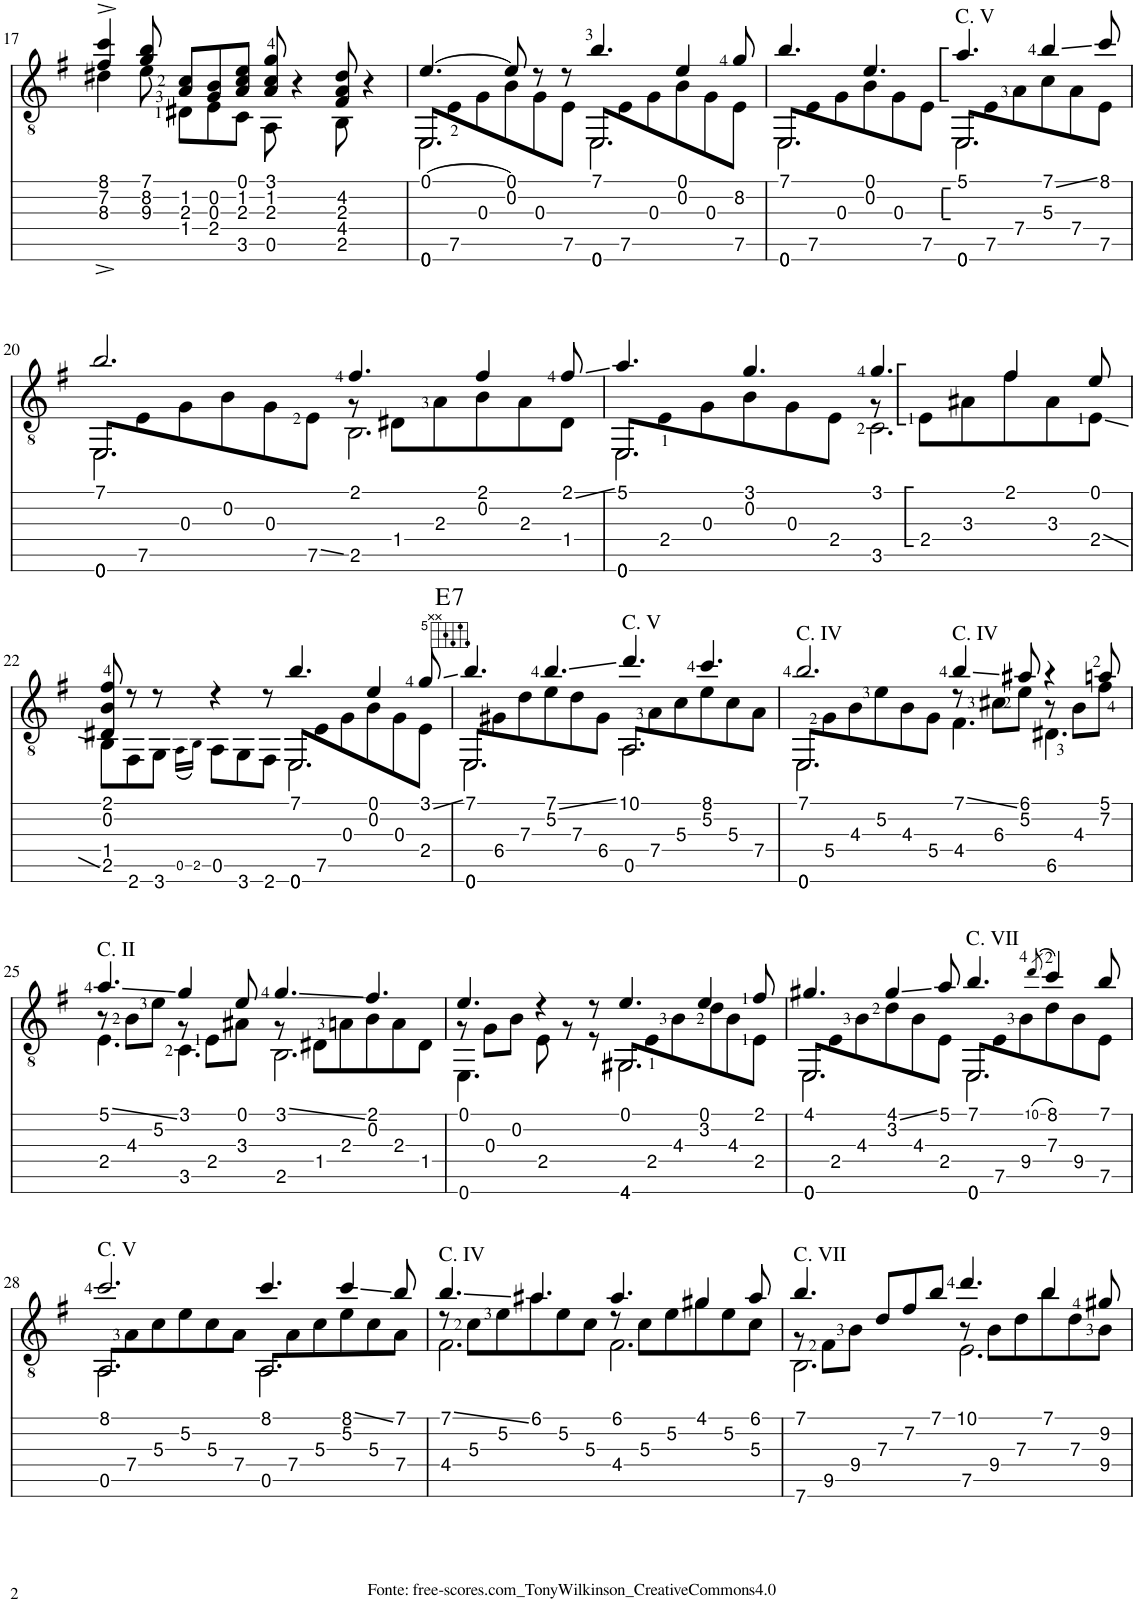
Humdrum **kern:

**kern	**kern	**harte
*part1	*part1	*part1
*staff2	*staff1	*
*I"Guitar	*	*
*I'Guit.	*	*
!!LO:PB:g=z
*	*clefGv2	*
*k[f#]	*k[f#]	*
*M12/8	*M12/8	*
=17	=17	=17
*^	*^	*
4f#^ 4cc^	4d#X	4f#/^ 4cc/^	4d#X\	.
8g 8b	8eL	8g/ 8b/	8e\	.
8A\ 8c\L	8D#XJ	8A/ 8c/L	8D#X\L	.
8G\ 8B\	8EL	8G/ 8B/	8E\	.
8A\ 8c\ 8e\J	8C	8A/ 8c/ 8e/J	8C\J	.
8A 8c 8g	8AAJ	8A/ 8c/ 8g/	8AA\	.
4r	4ryy	4r	4ryy	.
8F# 8A 8d#	8BBJ	8F#/ 8A/ 8d#/	8BB\	.
4r	4ryy	4r	4ryy	.
=18	=18	=18	=18	=18
*	*^	*	*	*
!	!	!	!	!LO:N:head=open	!
*	*	*	*	*^	*
[4.e	8EEL	2.EE	[4.e/	8EE/L	2.EE\	.
.	8E	.	.	8E\	.	.
.	8GJ	.	.	8G\	.	.
8e]	8BL	.	8e/]	8B\	.	.
8r	8G	.	8r	8G\	.	.
8r	8EJ	.	8r	8E\J	.	.
!	!	!	!	!LO:N:head=open	!	!
4.b	8EEL	2.EE	4.b/	8EE/L	2.EE\	.
.	8E	.	.	8E\	.	.
.	8GJ	.	.	8G\	.	.
4e	8BL	.	4e/	8B\	.	.
.	8G	.	.	8G\	.	.
8g	8EJ	.	8g/	8E\J	.	.
=19	=19	=19	=19	=19	=19	=19
!	!	!	!	!LO:N:head=open	!	!
4.b	8EEL	2.EE	4.b/	8EE/L	2.EE\	.
.	8E	.	.	8E\	.	.
.	8GJ	.	.	8G\	.	.
4.e	8BL	.	4.e/	8B\	.	.
.	8G	.	.	8G\	.	.
.	8EJ	.	.	8E\J	.	.
!	!	!	!LO:TX:a:t=C. V	!	!	!
!	!	!	!	!LO:N:head=open	!	!
4.a	8EEL	2.EE	4.a/	8EE/L	2.EE\	.
.	8E	.	.	8E\	.	.
.	8AJ	.	.	8A\	.	.
4b	8cL	.	4b/	8c\	.	.
.	8A	.	.	8A\	.	.
8cc	8EJ	.	8cc/	8E\J	.	.
!!LO:LB:g=z	!!	!!
=20	=20	=20	=20	=20	=20	=20
!	!	!	!	!LO:N:head=open	!	!
2.b	8EEL	2.EE	2.b/	8EE/L	2.EE\	.
.	8E	.	.	8E\	.	.
.	8GJ	.	.	8G\	.	.
.	8BL	.	.	8B\	.	.
.	8G	.	.	8G\	.	.
.	8EJ	.	.	8E\J	.	.
4.f#	8r	2.BB	4.f#/	8r	2.BB\	.
.	8D#L	.	.	8D#X\L	.	.
.	8AJ	.	.	8A\	.	.
4f#	8BL	.	4f#/	8B\	.	.
.	8A	.	.	8A\	.	.
8f#	8D#J	.	8f#/	8D#\J	.	.
=21	=21	=21	=21	=21	=21	=21
!	!	!	!	!LO:N:head=open	!	!
4.a	8EEL	2.EE	4.a/	8EE/L	2.EE\	.
.	8E	.	.	8E\	.	.
.	8GJ	.	.	8G\	.	.
4.g	8BL	.	4.g/	8B\	.	.
.	8G	.	.	8G\	.	.
.	8EJ	.	.	8E\J	.	.
4.g	8r	2.C	4.g/	8r	2.C\	.
.	8EL	.	.	8E\L	.	.
.	8A#J	.	.	8A#X\	.	.
4f#	8f#L	.	4f#/	8f#\	.	.
.	8A#	.	.	8A#\	.	.
8e	8EJ	.	8e/	8E\J	.	.
!!LO:LB:g=z	!!	!!
=22	=22	=22	=22	=22	=22	=22
8D# 8B 8f#	8BBL	2.ryy	8D#X/ 8B/ 8f#/	8BB\L	2.ryy	.
8r	8FF#	.	8r	8FF#\	.	.
8r	8GGJ	.	8r	8GG\J	.	.
.	qAA	.	.	(16qAA\LL	.	.
.	qBB	.	.	16qBB\JJ)	.	.
4r	8AAL	.	4r	8AA\L	.	.
.	8GG	.	.	8GG\	.	.
8r	8FF#J	.	8r	8FF#\J	.	.
!	!	!	!	!LO:N:head=open	!	!
4.b	8EEL	2.EE	4.b/	8EE/L	2.EE\	.
.	8E	.	.	8E\	.	.
.	8GJ	.	.	8G\	.	.
4e	8BL	.	4e/	8B\	.	.
.	8G	.	.	8G\	.	.
8g	8EJ	.	8g/	8E\J	.	.
=23	=23	=23	=23	=23	=23	=23
!	!	!	!	!LO:N:head=open	!	!LO:H:kt=7
4.b	8EEL	2.EE	4.b/	8EE/L	2.EE\	E:7
.	8G#	.	.	8G#X\	.	.
.	8dJ	.	.	8d\	.	.
4.b	8eL	.	4.b/	8e\	.	.
.	8d	.	.	8d\	.	.
.	8G#J	.	.	8G#\J	.	.
!	!	!	!LO:TX:a:t=C. V	!	!	!
!	!	!	!	!LO:N:head=open	!	!
4.dd	8AAL	2.AA	4.dd/	8AA/L	2.AA\	.
.	8A	.	.	8A\	.	.
.	8cJ	.	.	8c\	.	.
4.cc	8eL	.	4.cc/	8e\	.	.
.	8c	.	.	8c\	.	.
.	8AJ	.	.	8A\J	.	.
=24	=24	=24	=24	=24	=24	=24
!	!	!	!LO:TX:a:t=C. IV	!	!	!
!	!	!	!	!LO:N:head=open	!	!
2.b	8EEL	2.EE	2.b/	8EE/L	2.EE\	.
.	8G	.	.	8G\	.	.
.	8BJ	.	.	8B\	.	.
.	8eL	.	.	8e\	.	.
.	8B	.	.	8B\	.	.
.	8GJ	.	.	8G\J	.	.
!	!	!	!LO:TX:a:t=C. IV	!	!	!
4b	8r	4.F#	4b/	8r	4.F#\	.
.	8c#L	.	.	8c#X\L	.	.
8a#	8eJ	.	8a#X/	8e\J	.	.
4r	8r	4.D#	4r	8r	4.D#X\	.
.	8BL	.	.	8B\L	.	.
8a	8f#J	.	8an/	8f#\J	.	.
!!LO:LB:g=z	!!	!!
=25	=25	=25	=25	=25	=25	=25
!	!	!	!LO:TX:a:t=C. II	!	!	!
4.a	8r	4.E	4.a/	8r	4.E\	.
.	8BL	.	.	8B\L	.	.
.	8eJ	.	.	8e\J	.	.
4g	8r	4.C	4g/	8r	4.C\	.
.	8EL	.	.	8E\L	.	.
8e	8A#J	.	8e/	8A#X\J	.	.
4.g	8r	2.BB	4.g/	8r	2.BB\	.
.	8D#L	.	.	8D#X\L	.	.
.	8AJ	.	.	8An\	.	.
4.f#	8BL	.	4.f#/	8B\	.	.
.	8A	.	.	8A\	.	.
.	8D#J	.	.	8D#\J	.	.
=26	=26	=26	=26	=26	=26	=26
4.e	8r	4.EE	4.e/	8r	4.EE\	.
.	8GL	.	.	8G\L	.	.
.	8BJ	.	.	8B\J	.	.
4r	8E	4.ryy	4r	8E\	4.ryy	.
.	8r	.	.	8r	.	.
8r	8r	.	8r	8r	.	.
!	!	!	!	!LO:N:head=open	!	!
4.e	8GG#L	2.GG#	4.e/	8GG#X/L	2.GG#\	.
.	8E	.	.	8E\	.	.
.	8BJ	.	.	8B\	.	.
4e	8dL	.	4e/	8d\	.	.
.	8B	.	.	8B\	.	.
8f#	8EJ	.	8f#/	8E\J	.	.
=27	=27	=27	=27	=27	=27	=27
!	!	!	!	!LO:N:head=open	!	!
4.g#	8EEL	2.EE	4.g#X/	8EE/L	2.EE\	.
.	8E	.	.	8E\	.	.
.	8BJ	.	.	8B\	.	.
4g#	8dL	.	4g#/	8d\	.	.
.	8B	.	.	8B\	.	.
8a	8EJ	.	8a/	8E\J	.	.
!	!	!	!LO:TX:a:t=C. VII	!	!	!
!	!	!	!	!LO:N:head=open	!	!
4.b	8EEL	2.EE	4.b/	8EE/L	2.EE\	.
.	8E	.	.	8E\	.	.
.	8BJ	.	.	8B\	.	.
qdd	.	.	(8qdd/	.	.	.
4cc	8dL	.	4cc/)	8d\	.	.
.	8B	.	.	8B\	.	.
8b	8EJ	.	8b/	8E\J	.	.
!!LO:LB:g=z	!!	!!
=28	=28	=28	=28	=28	=28	=28
!	!	!	!LO:TX:a:t=C. V	!	!	!
!	!	!	!	!LO:N:head=open	!	!
2.cc	8AAL	2.AA	2.cc/	8AA/L	2.AA\	.
.	8A	.	.	8A\	.	.
.	8cJ	.	.	8c\	.	.
.	8eL	.	.	8e\	.	.
.	8c	.	.	8c\	.	.
.	8AJ	.	.	8A\J	.	.
!	!	!	!	!LO:N:head=open	!	!
4.cc	8AAL	2.AA	4.cc/	8AA/L	2.AA\	.
.	8A	.	.	8A\	.	.
.	8cJ	.	.	8c\	.	.
4cc	8eL	.	4cc/	8e\	.	.
.	8c	.	.	8c\	.	.
8b	8AJ	.	8b/	8A\J	.	.
=29	=29	=29	=29	=29	=29	=29
!	!	!	!LO:TX:a:t=C. IV	!	!	!
4.b	8r	2.F#	4.b/	8r	2.F#\	.
.	8cL	.	.	8c\L	.	.
.	8eJ	.	.	8e\	.	.
4.a#	8a#L	.	4.a#X/	8a#\	.	.
.	8e	.	.	8e\	.	.
.	8cJ	.	.	8c\J	.	.
4.a#	8r	2.F#	4.a#/	8r	2.F#\	.
.	8cL	.	.	8c\L	.	.
.	8eJ	.	.	8e\	.	.
4g#	8g#L	.	4g#X/	8g#\	.	.
.	8e	.	.	8e\	.	.
8a#	8cJ	.	8a#/	8c\J	.	.
=30	=30	=30	=30	=30	=30	=30
!	!	!	!LO:TX:a:t=C. VII	!	!	!
4.b	8r	2.BB	4.b/	8r	2.BB\	.
.	8F#L	.	.	8F#\L	.	.
.	8BJ	.	.	8B\J	.	.
8dL	4.ryy	.	8d/L	4.ryy	.	.
8f#	.	.	8f#/	.	.	.
8bJ	.	.	8b/J	.	.	.
4.dd	8r	2.E	4.dd/	8r	2.E\	.
.	8BL	.	.	8B\L	.	.
.	8dJ	.	.	8d\	.	.
4b	8bL	.	4b/	8b\	.	.
.	8d	.	.	8d\	.	.
8g#	8BJ	.	8g#X/	8B\J	.	.
*v	*v	*v	*	*	*	*
*	*v	*v	*v	*
=	=	=
*-	*-	*-
